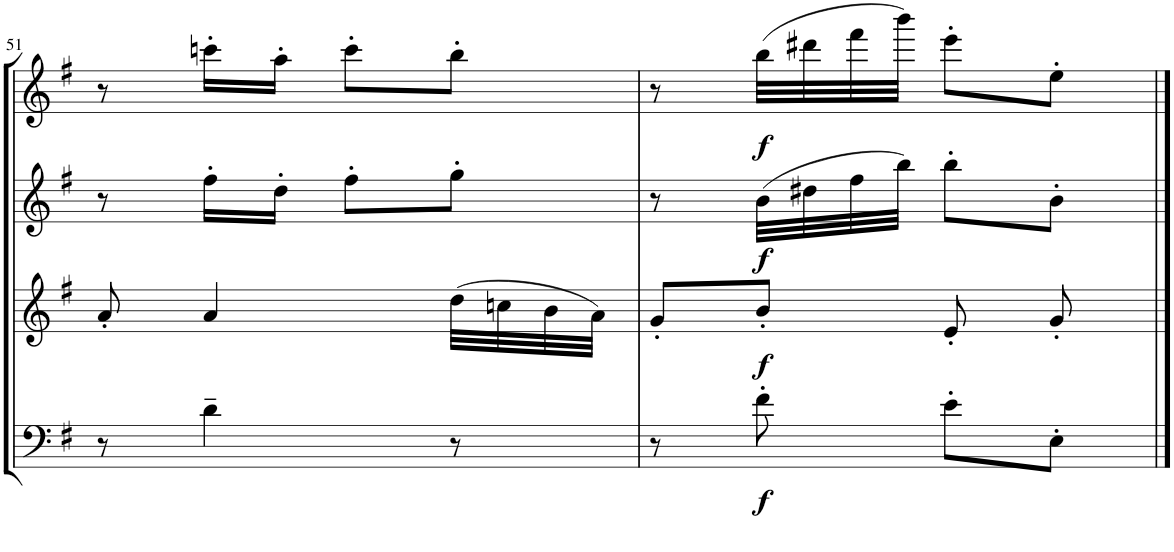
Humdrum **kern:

**kern	**dynam	**kern	**dynam	**kern	**dynam	**kern	**dynam
*part4	*part4	*part3	*part3	*part2	*part2	*part1	*part1
*staff4	*staff4	*staff3	*staff3	*staff2	*staff2	*staff1	*staff1
*I"Bassoon	*	*I"Bb Clarinet	*	*I"Oboe	*	*I"Flute	*
*I'Bsn	*	*I'Cl	*	*I'Ob	*	*I'Fl	*
!!LO:PB:g=z
*clefF4	*	*clefG2	*	*clefG2	*	*clefG2	*
*	*	*ITrd1c2	*	*	*	*	*
*k[f#]	*	*k[f#]	*	*k[f#]	*	*k[f#]	*
*M2/4	*	*M2/4	*	*M2/4	*	*M2/4	*
=51	=51	=51	=51	=51	=51	=51	=51
8r	.	8a'/	.	8r	.	8r	.
4d~\	.	4a/	.	16ff#'\LL	.	16cccn'\LL	.
.	.	.	.	16dd'\JJ	.	16aa'\JJ	.
.	.	.	.	8ff#'\L	.	8ccc'\L	.
8r	.	(32dd\LLL	.	8gg'\J	.	8bb'\J	.
.	.	32ccn\	.	.	.	.	.
.	.	32b\	.	.	.	.	.
.	.	32a\JJJ)	.	.	.	.	.
=52	=52	=52	=52	=52	=52	=52	=52
8r	.	8g'/L	.	8r	.	8r	.
!	!LO:DY:b	!	!LO:DY:b	!	!LO:DY:b	!	!LO:DY:b
8f#'\	f	8b'/J	f	(32b\LLL	f	(32bb\LLL	f
.	.	.	.	32dd#X\	.	32ddd#X\	.
.	.	.	.	32ff#\	.	32fff#\	.
.	.	.	.	32bb\JJJ)	.	32bbb\JJJ)	.
8e'\L	.	8e'/	.	8bb'\L	.	8eee'\L	.
8E'\J	.	8g'/	.	8b'\J	.	8ee'\J	.
==	==	==	==	==	==	==	==
*-	*-	*-	*-	*-	*-	*-	*-
